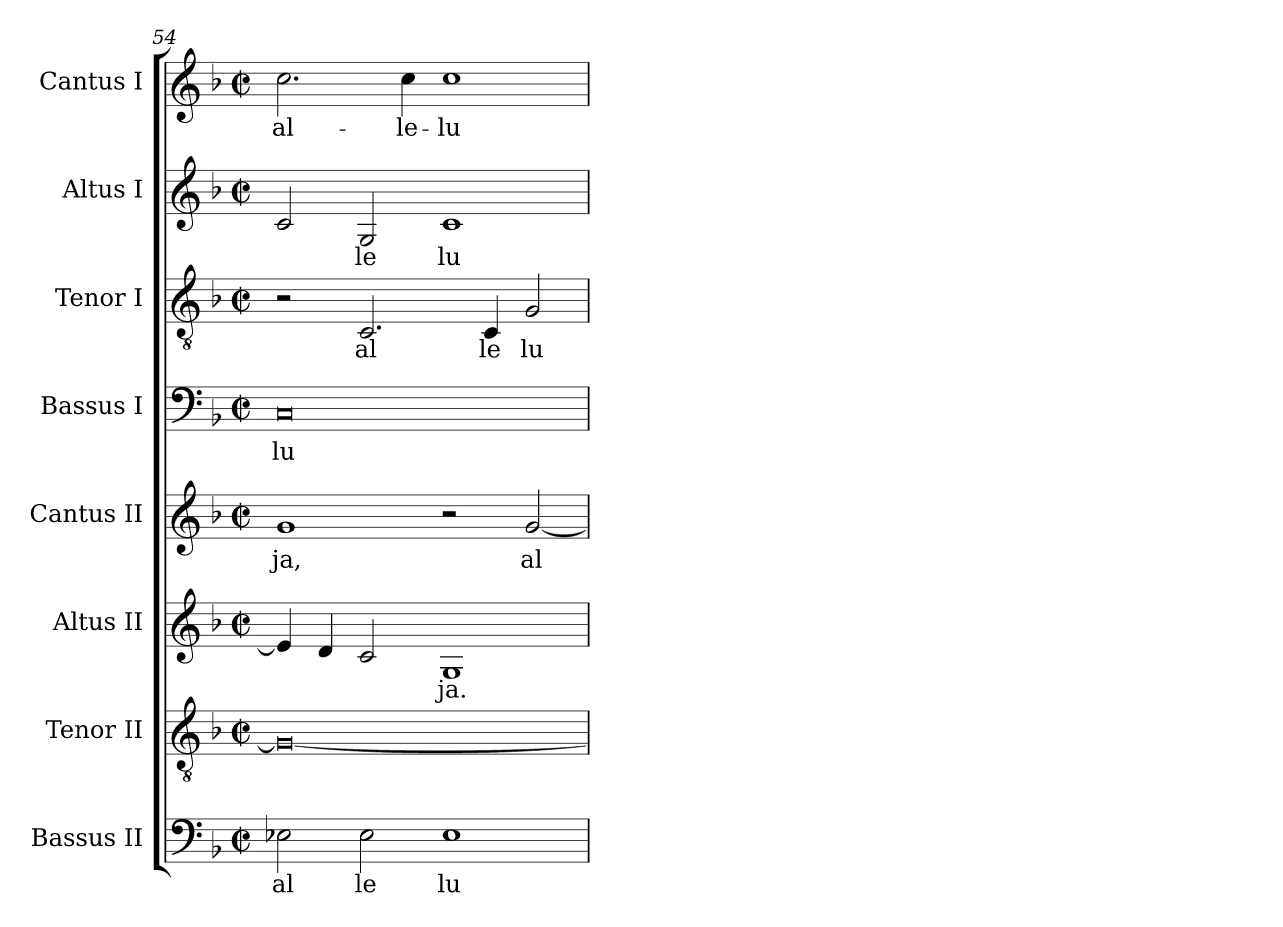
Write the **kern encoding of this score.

**kern	**text	**kern	**kern	**text	**kern	**text	**kern	**text	**kern	**text	**kern	**text	**kern	**text
*part8	*part8	*part7	*part6	*part6	*part5	*part5	*part4	*part4	*part3	*part3	*part2	*part2	*part1	*part1
*staff8	*staff8	*staff7	*staff6	*staff6	*staff5	*staff5	*staff4	*staff4	*staff3	*staff3	*staff2	*staff2	*staff1	*staff1
*I"Bassus II	*	*I"Tenor II	*I"Altus II	*	*I"Cantus II	*	*I"Bassus I	*	*I"Tenor I	*	*I"Altus I	*	*I"Cantus I	*
*clefF4	*	*clefGv2	*clefG2	*	*clefG2	*	*clefF4	*	*clefGv2	*	*clefG2	*	*clefG2	*
*k[b-]	*	*k[b-]	*k[b-]	*	*k[b-]	*	*k[b-]	*	*k[b-]	*	*k[b-]	*	*k[b-]	*
*F:	*	*F:	*F:	*	*F:	*	*F:	*	*F:	*	*F:	*	*F:	*
*M2/2	*	*M2/2	*M2/2	*	*M2/2	*	*M2/2	*	*M2/2	*	*M2/2	*	*M2/2	*
*met(c|)	*	*met(c|)	*met(c|)	*	*met(c|)	*	*met(c|)	*	*met(c|)	*	*met(c|)	*	*met(c|)	*
=54	=54	=54	=54	=54	=54	=54	=54	=54	=54	=54	=54	=54	=54	=54
!	!LO:LY:b:cj	!	!	!	!	!LO:LY:b:cj	!	!LO:LY:b:cj	!	!	!	!	!	!LO:LY:b:cj
2E-X\	al	0G_<	4e-/]	.	1g	ja,	0C	lu	2r	.	2c/	.	2.cc\	al-
.	.	.	4d/	.	.	.	.	.	.	.	.	.	.	.
!	!LO:LY:b:cj	!	!	!	!	!	!	!	!	!LO:LY:b:cj	!	!LO:LY:b:cj	!	!
2E-\	le	.	2c/	.	.	.	.	.	2.C/	al	2G/	le	.	.
!	!	!	!	!	!	!	!	!	!	!	!	!	!	!LO:LY:b:cj
.	.	.	.	.	.	.	.	.	.	.	.	.	4cc\	-le-
!	!LO:LY:b:cj	!	!	!LO:LY:b:cj	!	!	!	!	!	!	!	!LO:LY:b:cj	!	!LO:LY:b:cj
1E-	lu	.	1G	ja.	2r	.	.	.	.	.	1c	lu	1cc	-lu-
!	!	!	!	!	!	!	!	!	!	!LO:LY:b:cj	!	!	!	!
.	.	.	.	.	.	.	.	.	4C/	le	.	.	.	.
!	!	!	!	!	!	!LO:LY:b:cj	!	!	!	!LO:LY:b:cj	!	!	!	!
.	.	.	.	.	[<2g/	al	.	.	2G/	lu	.	.	.	.
=	=	=	=	=	=	=	=	=	=	=	=	=	=	=
*-	*-	*-	*-	*-	*-	*-	*-	*-	*-	*-	*-	*-	*-	*-
